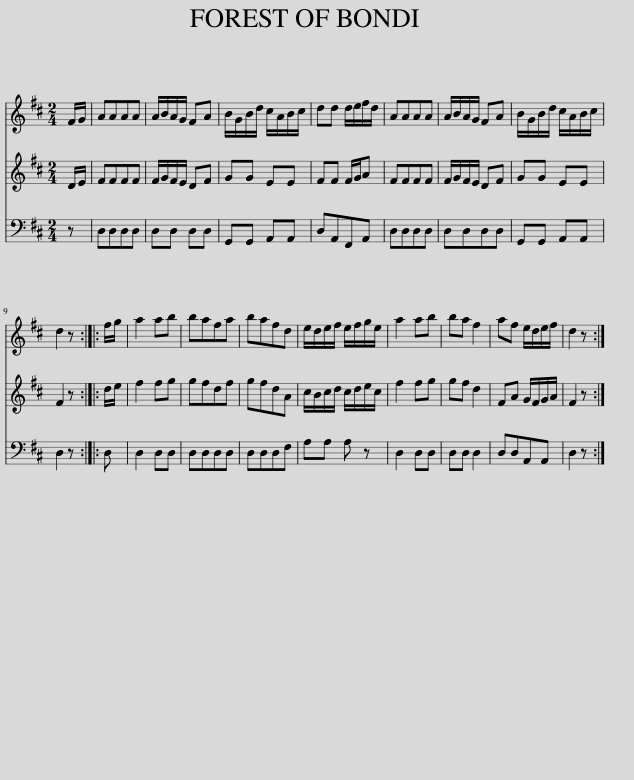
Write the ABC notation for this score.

X:1
%%score 1 2 3
L:1/8
M:2/4
I:linebreak $
K:D
V:1 treble
V:2 treble
V:3 bass
V:1
 F/G/ | AAAA | A/B/A/G/ FA | B/G/B/d/ c/A/B/c/ | dd d/e/f/d/ | %5
 AAAA | A/B/A/G/ FA | B/G/B/d/ c/A/B/c/ |$ d2 z :: f/g/ | %10
 a2 ab | bafa | bafd | e/d/e/f/ e/f/g/e/ | a2 ab | %15
 ba f2 | af e/d/e/f/ | d2 z :| %18
V:2
 D/E/ | FFFF | F/G/F/E/ DF | GG EE | FF F/G/A | %5
 FFFF | F/G/F/E/ DF | GG EE |$ F2 z :: d/e/ | %10
 f2 fg | gfdf | gfdA | c/B/c/d/ c/d/e/c/ | f2 fg | %15
 gf d2 | FA G/F/G/A/ | F2 z :| %18
V:3
 z | D,D,D,D, | D,D, D,D, | G,,G,, A,,A,, | D,A,,F,,A,, | %5
 D,D,D,D, | D,D,D,D, | G,,G,, A,,A,, |$ D,2 z :: D, | %10
 D,2 D,D, | D,D,D,D, | D,D,D,F, | A,A, A, z | D,2 D,D, | %15
 D,D, D,2 | D,D,A,,A,, | D,2 z :| %18
